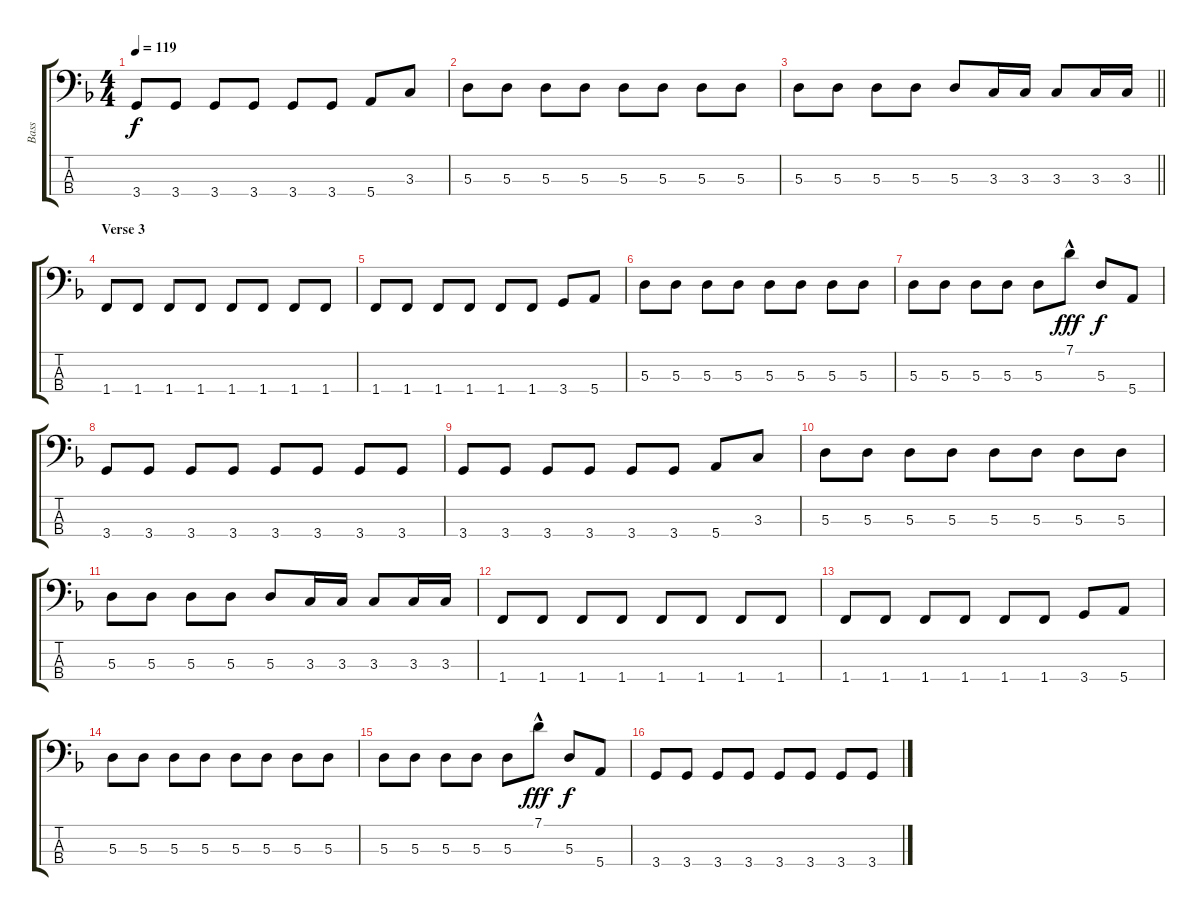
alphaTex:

\track ("Bass" "Bass") {instrument electricbassfinger}
\staff {score tabs}
\tuning (G2 D2 A1 E1) {hide}
\ts (4 4)
\tempo 119
\clef f4
\ks f
3.4.8{dy f} 3.4.8 3.4.8 3.4.8 3.4.8 3.4.8 5.4.8 3.3.8 |
5.3.8 5.3.8 5.3.8 5.3.8 5.3.8 5.3.8 5.3.8 5.3.8 |
\barLineRight lightlight
5.3.8 5.3.8 5.3.8 5.3.8 5.3.8 3.3.16 3.3.16 3.3.8 3.3.16 3.3.16 |
\section ("" "Verse 3")
1.4.8 1.4.8 1.4.8 1.4.8 1.4.8 1.4.8 1.4.8 1.4.8 |
1.4.8 1.4.8 1.4.8 1.4.8 1.4.8 1.4.8 3.4.8 5.4.8 |
5.3.8 5.3.8 5.3.8 5.3.8 5.3.8 5.3.8 5.3.8 5.3.8 |
5.3.8 5.3.8 5.3.8 5.3.8 5.3.8 7.1{hac}.8{dy fff} 5.3.8{dy f} 5.4.8 |
3.4.8 3.4.8 3.4.8 3.4.8 3.4.8 3.4.8 3.4.8 3.4.8 |
3.4.8 3.4.8 3.4.8 3.4.8 3.4.8 3.4.8 5.4.8 3.3.8 |
5.3.8 5.3.8 5.3.8 5.3.8 5.3.8 5.3.8 5.3.8 5.3.8 |
5.3.8 5.3.8 5.3.8 5.3.8 5.3.8 3.3.16 3.3.16 3.3.8 3.3.16 3.3.16 |
1.4.8 1.4.8 1.4.8 1.4.8 1.4.8 1.4.8 1.4.8 1.4.8 |
1.4.8 1.4.8 1.4.8 1.4.8 1.4.8 1.4.8 3.4.8 5.4.8 |
5.3.8 5.3.8 5.3.8 5.3.8 5.3.8 5.3.8 5.3.8 5.3.8 |
5.3.8 5.3.8 5.3.8 5.3.8 5.3.8 7.1{hac}.8{dy fff} 5.3.8{dy f} 5.4.8 |
3.4.8 3.4.8 3.4.8 3.4.8 3.4.8 3.4.8 3.4.8 3.4.8
